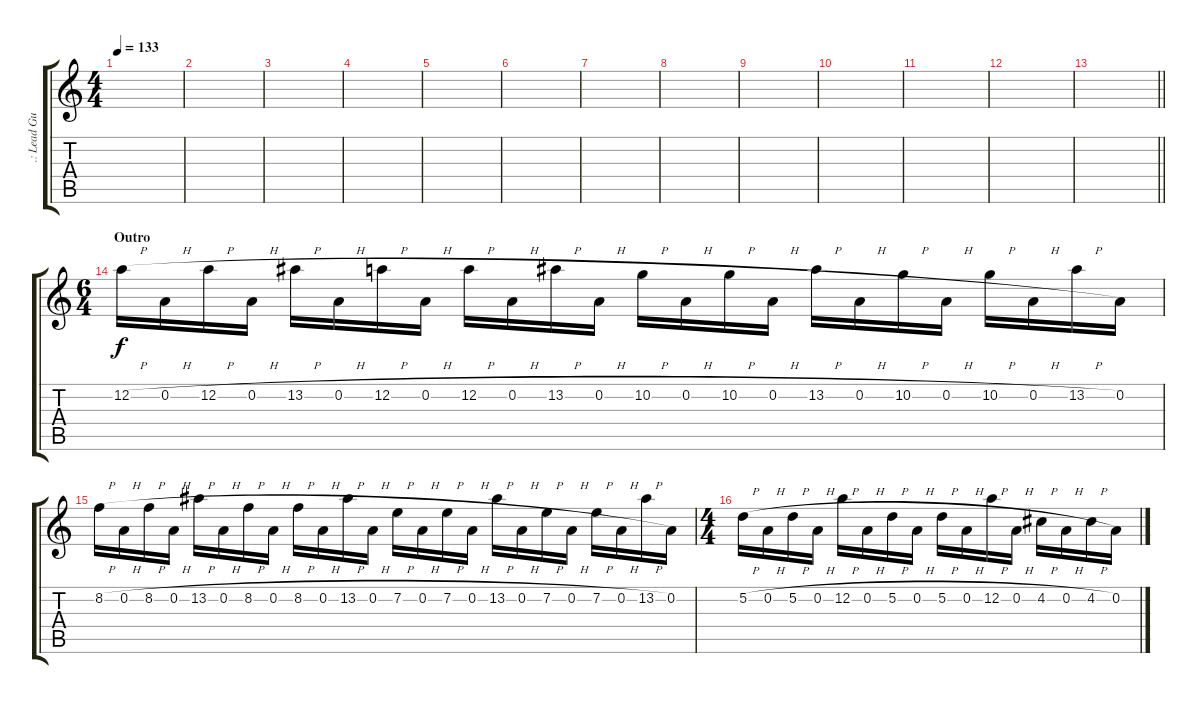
\track (".: Lead Guitar :." ".: Lead Gu") {instrument distortionguitar}
\staff {score tabs}
\tuning (D4 A3 F3 C3 G2 D2) {hide}
\ts (4 4)
\tempo 133
\clef g2
\ks c
|
|
|
|
|
|
|
|
|
|
|
|
\barLineRight lightlight
|
\ts (6 4)
\section ("" "Outro")
12.2{h}.16 0.2{h}.16 12.2{h}.16 0.2{h}.16 13.2{h}.16 0.2{h}.16 12.2{h}.16 0.2{h}.16 12.2{h}.16 0.2{h}.16 13.2{h}.16 0.2{h}.16 10.2{h}.16 0.2{h}.16 10.2{h}.16 0.2{h}.16 13.2{h}.16 0.2{h}.16 10.2{h}.16 0.2{h}.16 10.2{h}.16 0.2{h}.16 13.2{h}.16 0.2.16 |
8.2{h}.16 0.2{h}.16 8.2{h}.16 0.2{h}.16 13.2{h}.16 0.2{h}.16 8.2{h}.16 0.2{h}.16 8.2{h}.16 0.2{h}.16 13.2{h}.16 0.2{h}.16 7.2{h}.16 0.2{h}.16 7.2{h}.16 0.2{h}.16 13.2{h}.16 0.2{h}.16 7.2{h}.16 0.2{h}.16 7.2{h}.16 0.2{h}.16 13.2{h}.16 0.2.16 |
\ts (4 4)
5.2{h}.16 0.2{h}.16 5.2{h}.16 0.2{h}.16 12.2{h}.16 0.2{h}.16 5.2{h}.16 0.2{h}.16 5.2{h}.16 0.2{h}.16 12.2{h}.16 0.2{h}.16 4.2{h}.16 0.2{h}.16 4.2{h}.16 0.2.16
